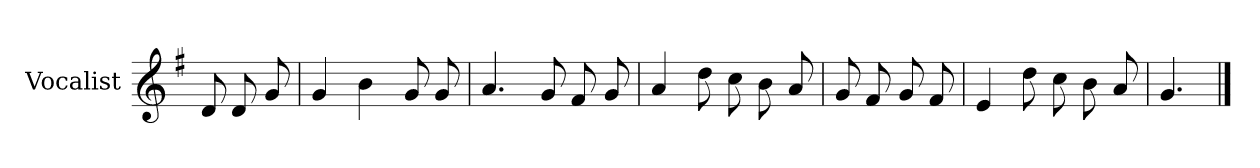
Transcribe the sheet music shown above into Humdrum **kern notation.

**kern
*part1
*staff1
*I"Vocalist
*k[f#]
*G:
=
8d
8d
8g
=1
4g
4b
8g
8g
=2
4.a
8g
8f#
8g
=3
4a
8dd
8cc
8b
8a
=4
8g
8f#
8g
8f#
=5
4e
8dd
8cc
8b
8a
=6
4.g
==
*-
